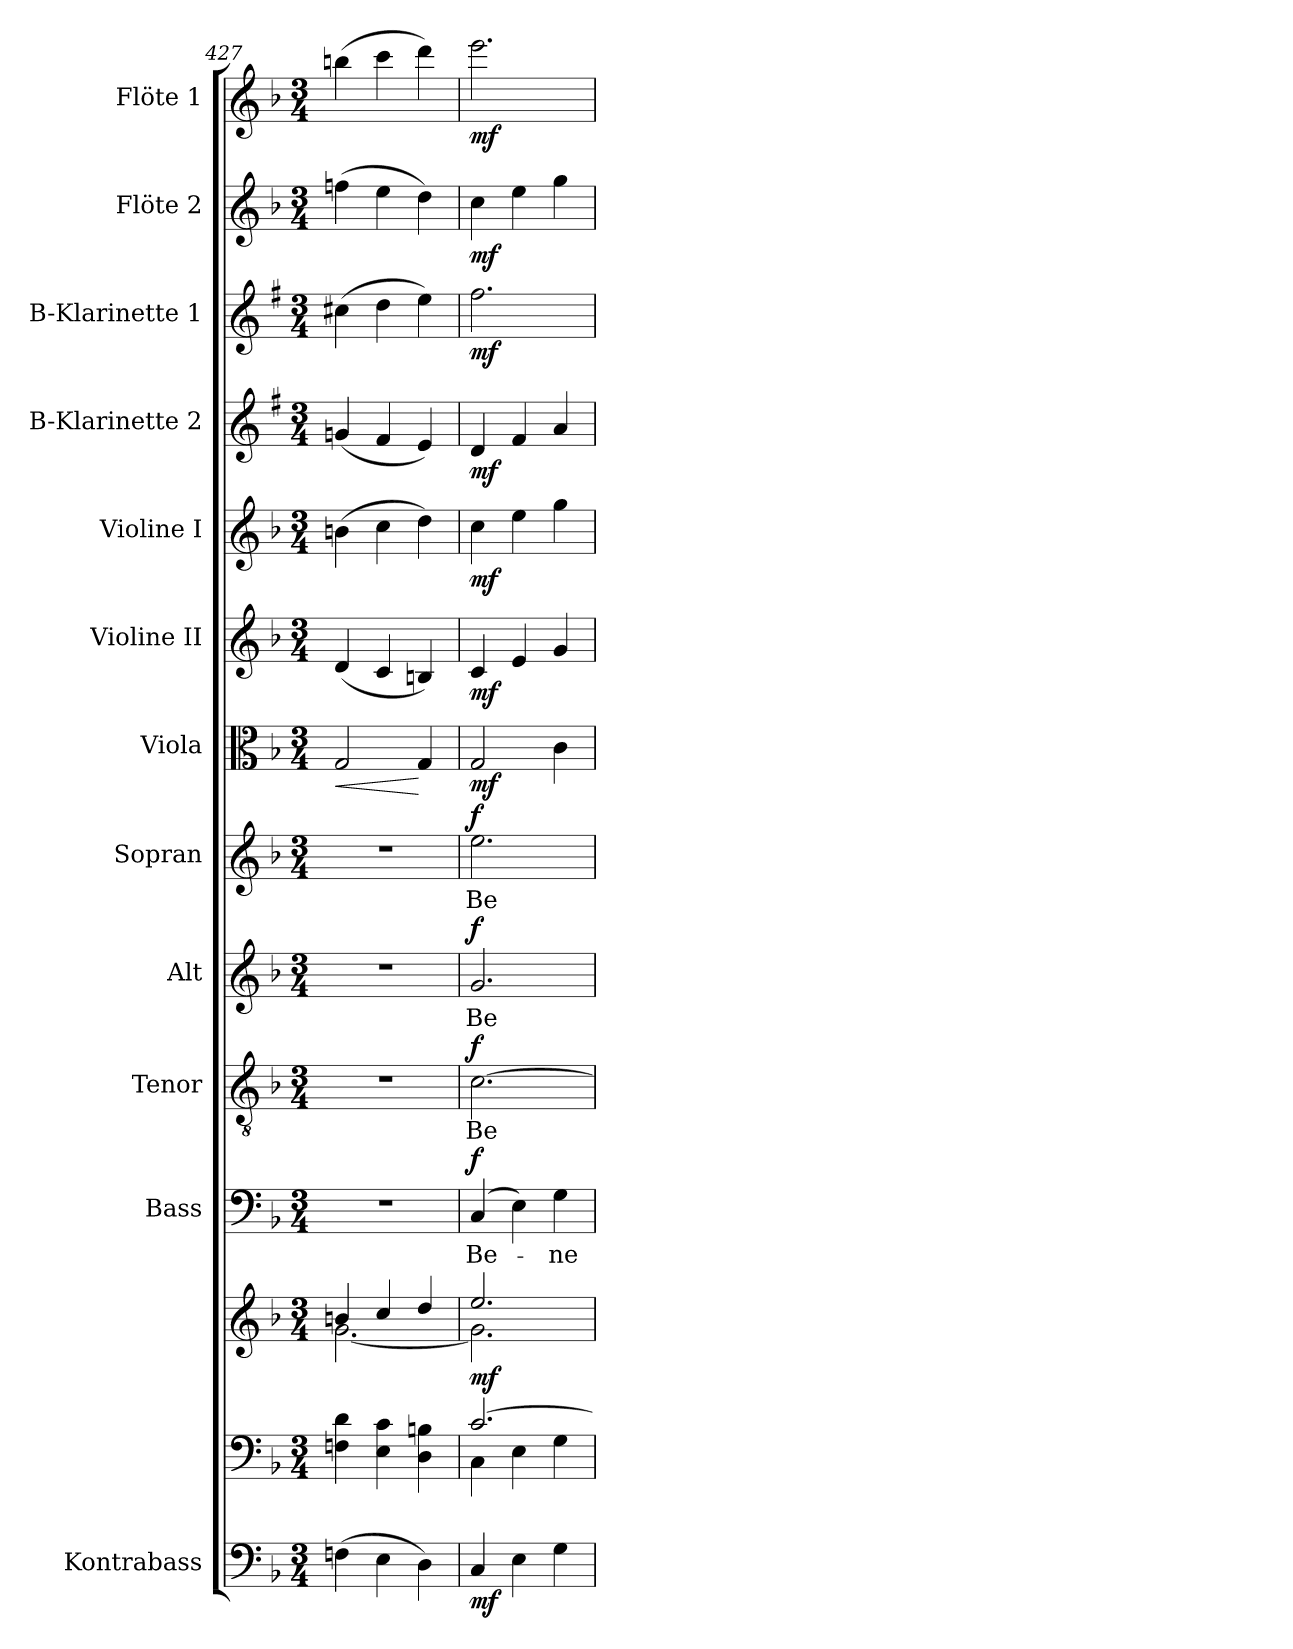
**kern	**dynam	**kern	**kern	**dynam	**kern	**text	**dynam	**kern	**text	**dynam	**kern	**text	**dynam	**kern	**text	**dynam	**kern	**dynam	**kern	**dynam	**kern	**dynam	**kern	**dynam	**kern	**dynam	**kern	**dynam	**kern	**dynam
*part13	*part13	*part12	*part12	*part12	*part11	*part11	*part11	*part10	*part10	*part10	*part9	*part9	*part9	*part8	*part8	*part8	*part7	*part7	*part6	*part6	*part5	*part5	*part4	*part4	*part3	*part3	*part2	*part2	*part1	*part1
*staff14	*staff14	*staff13	*staff12	*staff12/13	*staff11	*staff11	*staff11	*staff10	*staff10	*staff10	*staff9	*staff9	*staff9	*staff8	*staff8	*staff8	*staff7	*staff7	*staff6	*staff6	*staff5	*staff5	*staff4	*staff4	*staff3	*staff3	*staff2	*staff2	*staff1	*staff1
*I"Kontrabass	*	*	*	*	*I"Bass	*	*	*I"Tenor	*	*	*I"Alt	*	*	*I"Sopran	*	*	*I"Viola	*	*I"Violine II	*	*I"Violine I	*	*I"B-Klarinette 2	*	*I"B-Klarinette 1	*	*I"Flöte 2	*	*I"Flöte 1	*
*I'Kb.	*	*	*	*	*I'B.	*	*	*I'T.	*	*	*I'A.	*	*	*I'S.	*	*	*I'Vla.	*	*I'Vl. II	*	*I'Vl. I	*	*I'B Kl. 2	*	*I'B Kl. 1	*	*I'Fl. 2	*	*I'Fl. 1	*
*clefF4	*	*clefF4	*clefG2	*	*clefF4	*	*	*clefGv2	*	*	*clefG2	*	*	*clefG2	*	*	*clefC3	*	*clefG2	*	*clefG2	*	*clefG2	*	*clefG2	*	*clefG2	*	*clefG2	*
*ITrd7c12	*	*	*	*	*	*	*	*	*	*	*	*	*	*	*	*	*	*	*	*	*	*	*ITrd1c2	*	*ITrd1c2	*	*	*	*	*
*k[b-]	*	*k[b-]	*k[b-]	*	*k[b-]	*	*	*k[b-]	*	*	*k[b-]	*	*	*k[b-]	*	*	*k[b-]	*	*k[b-]	*	*k[b-]	*	*k[b-]	*	*k[b-]	*	*k[b-]	*	*k[b-]	*
*F:	*	*F:	*F:	*	*F:	*	*	*F:	*	*	*F:	*	*	*F:	*	*	*F:	*	*F:	*	*F:	*	*F:	*	*F:	*	*F:	*	*F:	*
*M3/4	*	*M3/4	*M3/4	*	*M3/4	*	*	*M3/4	*	*	*M3/4	*	*	*M3/4	*	*	*M3/4	*	*M3/4	*	*M3/4	*	*M3/4	*	*M3/4	*	*M3/4	*	*M3/4	*
=427	=427	=427	=427	=427	=427	=427	=427	=427	=427	=427	=427	=427	=427	=427	=427	=427	=427	=427	=427	=427	=427	=427	=427	=427	=427	=427	=427	=427	=427	=427
*	*	*	*^	*	*	*	*	*	*	*	*	*	*	*	*	*	*	*	*	*	*	*	*	*	*	*	*	*	*	*
!	!	!	!	!	!	!	!	!	!	!	!	!	!	!	!	!	!	!	!LO:HP:b	!	!	!	!	!	!	!	!	!	!	!	!
(>4FFn\	.	4Fn\ 4d\	4bn/	[<2.g\	.	2.r	.	.	2.r	.	.	2.r	.	.	2.r	.	.	2G/	<	(<4d/	.	(>4bn\	.	(<4fn/	.	(>4bn\	.	(>4ffn\	.	(>4bbn\	.
4EE\	.	4E\ 4c\	4cc/	.	.	.	.	.	.	.	.	.	.	.	.	.	.	.	.	4c/	.	4cc\	.	4e/	.	4cc\	.	4ee\	.	4ccc\	.
4DD\)	.	4D\ 4Bn\	4dd/	.	.	.	.	.	.	.	.	.	.	.	.	.	.	4G/	[	4Bn/)	.	4dd\)	.	4d/)	.	4dd\)	.	4dd\)	.	4ddd\)	.
=428	=428	=428	=428	=428	=428	=428	=428	=428	=428	=428	=428	=428	=428	=428	=428	=428	=428	=428	=428	=428	=428	=428	=428	=428	=428	=428	=428	=428	=428	=428	=428
*	*	*^	*	*	*	*	*	*	*	*	*	*	*	*	*	*	*	*	*	*	*	*	*	*	*	*	*	*	*	*	*
!	!LO:DY:b	!	!	!	!	!LO:DY:b	!	!LO:LY:b	!LO:DY:a	!	!LO:LY:b	!LO:DY:a	!	!LO:LY:b	!LO:DY:a	!	!LO:LY:b	!LO:DY:a	!	!LO:DY:b	!	!LO:DY:b	!	!LO:DY:b	!	!LO:DY:b	!	!LO:DY:b	!	!LO:DY:b	!	!LO:DY:b
4CC/	mf	[>2.c/	4C\	2.ee/	2.g\]	mf	(4C/	Be-	f	[2.c\	Be-	f	2.g/	Be-	f	2.ee\	Be-	f	2G/	mf	4c/	mf	4cc\	mf	4c/	mf	2.ee\	mf	4cc\	mf	2.eee\	mf
4EE\	.	.	4E\	.	.	.	4E\)	.	.	.	.	.	.	.	.	.	.	.	.	.	4e/	.	4ee\	.	4e/	.	.	.	4ee\	.	.	.
!	!	!	!	!	!	!	!	!LO:LY:b	!	!	!	!	!	!	!	!	!	!	!	!	!	!	!	!	!	!	!	!	!	!	!	!
4GG\	.	.	4G\	.	.	.	4G\	-ne-	.	.	.	.	.	.	.	.	.	.	4c\	.	4g/	.	4gg\	.	4g/	.	.	.	4gg\	.	.	.
*	*	*v	*v	*	*	*	*	*	*	*	*	*	*	*	*	*	*	*	*	*	*	*	*	*	*	*	*	*	*	*	*	*
*	*	*	*v	*v	*	*	*	*	*	*	*	*	*	*	*	*	*	*	*	*	*	*	*	*	*	*	*	*	*	*	*
=	=	=	=	=	=	=	=	=	=	=	=	=	=	=	=	=	=	=	=	=	=	=	=	=	=	=	=	=	=	=
*-	*-	*-	*-	*-	*-	*-	*-	*-	*-	*-	*-	*-	*-	*-	*-	*-	*-	*-	*-	*-	*-	*-	*-	*-	*-	*-	*-	*-	*-	*-
